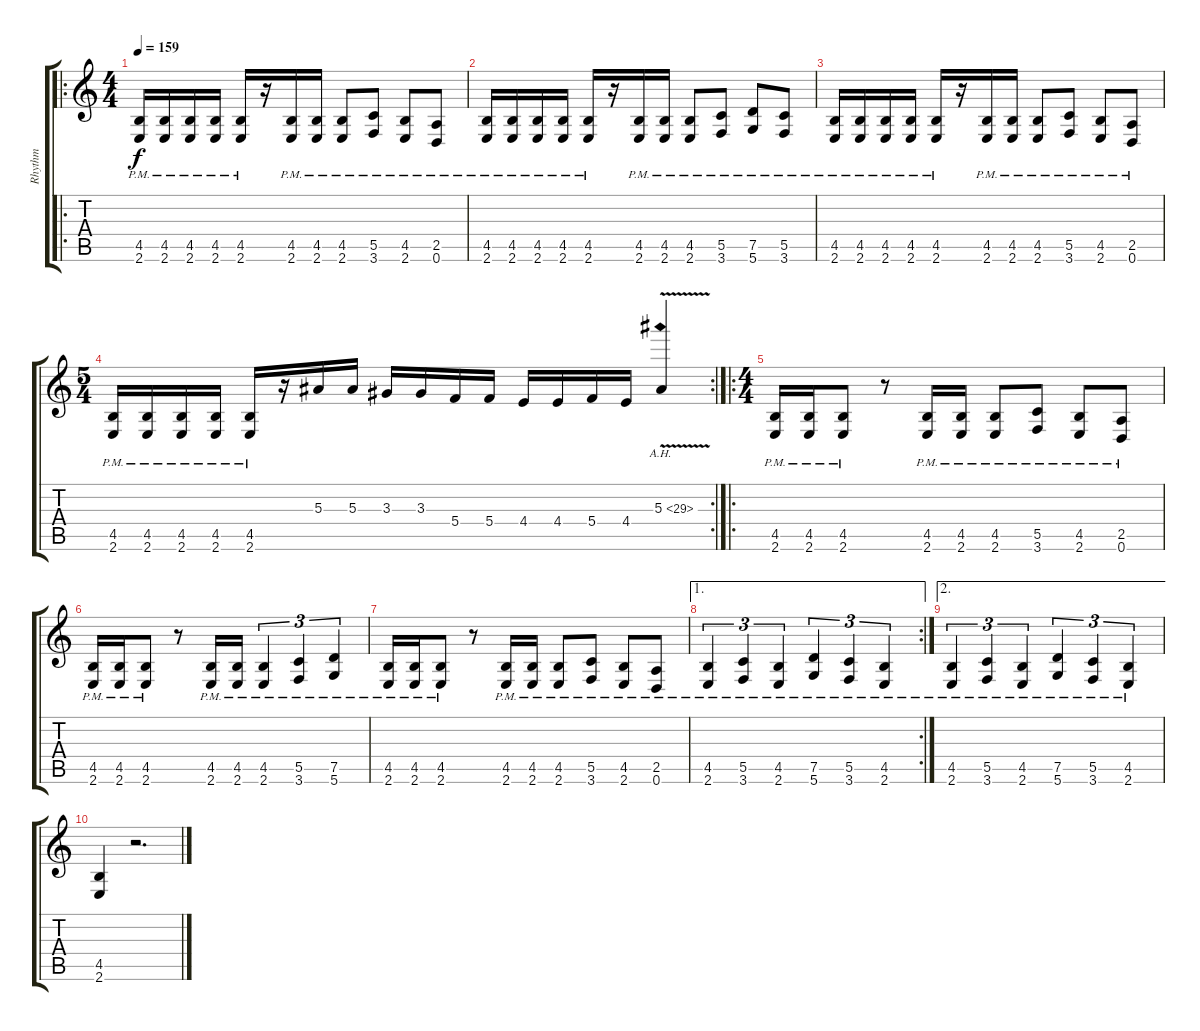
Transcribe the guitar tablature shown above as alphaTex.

\track ("Rhythm" "Rhythm") {instrument electricguitarclean}
\staff {score tabs}
\tuning (D4 A3 F3 C3 G2 D2) {hide}
\ro
\ts (4 4)
\tempo 159
\clef g2
\ks c
(4.5{pm} 2.6{pm}).16{dy f} (4.5{pm} 2.6{pm}).16 (4.5{pm} 2.6{pm}).16 (4.5{pm} 2.6{pm}).16 (4.5{pm} 2.6{pm}).16 r.16 (4.5{pm} 2.6{pm}).16 (4.5{pm} 2.6{pm}).16 (4.5{pm} 2.6{pm}).8 (5.5{pm} 3.6{pm}).8 (4.5{pm} 2.6{pm}).8 (2.5{pm} 0.6{pm}).8 |
(4.5{pm} 2.6{pm}).16 (4.5{pm} 2.6{pm}).16 (4.5{pm} 2.6{pm}).16 (4.5{pm} 2.6{pm}).16 (4.5{pm} 2.6{pm}).16 r.16 (4.5{pm} 2.6{pm}).16 (4.5{pm} 2.6{pm}).16 (4.5{pm} 2.6{pm}).8 (5.5{pm} 3.6{pm}).8 (7.5{pm} 5.6{pm}).8 (5.5{pm} 3.6{pm}).8 |
(4.5{pm} 2.6{pm}).16 (4.5{pm} 2.6{pm}).16 (4.5{pm} 2.6{pm}).16 (4.5{pm} 2.6{pm}).16 (4.5{pm} 2.6{pm}).16 r.16 (4.5{pm} 2.6{pm}).16 (4.5{pm} 2.6{pm}).16 (4.5{pm} 2.6{pm}).8 (5.5{pm} 3.6{pm}).8 (4.5{pm} 2.6{pm}).8 (2.5{pm} 0.6{pm}).8 |
\rc 2
\ts (5 4)
(4.5{pm} 2.6{pm}).16 (4.5{pm} 2.6{pm}).16 (4.5{pm} 2.6{pm}).16 (4.5{pm} 2.6{pm}).16 (4.5{pm} 2.6{pm}).16 r.16 5.3.16 5.3.16 3.3.16 3.3.16 5.4.16 5.4.16 4.4.16 4.4.16 5.4.16 4.4.16 5.3{ah 24 v}.4 |
\ro
\ts (4 4)
(4.5{pm} 2.6{pm}).16 (4.5{pm} 2.6{pm}).16 (4.5{pm} 2.6{pm}).8 r.8 (4.5{pm} 2.6{pm}).16 (4.5{pm} 2.6{pm}).16 (4.5{pm} 2.6{pm}).8 (5.5{pm} 3.6{pm}).8 (4.5{pm} 2.6{pm}).8 (2.5{pm} 0.6{pm}).8 |
(4.5{pm} 2.6{pm}).16 (4.5{pm} 2.6{pm}).16 (4.5{pm} 2.6{pm}).8 r.8 (4.5{pm} 2.6{pm}).16 (4.5{pm} 2.6{pm}).16 (4.5{pm} 2.6{pm}).4{tu (3 2)} (5.5{pm} 3.6{pm}).4{tu (3 2)} (7.5{pm} 5.6{pm}).4{tu (3 2)} |
(4.5{pm} 2.6{pm}).16 (4.5{pm} 2.6{pm}).16 (4.5{pm} 2.6{pm}).8 r.8 (4.5{pm} 2.6{pm}).16 (4.5{pm} 2.6{pm}).16 (4.5{pm} 2.6{pm}).8 (5.5{pm} 3.6{pm}).8 (4.5{pm} 2.6{pm}).8 (2.5{pm} 0.6{pm}).8 |
\ae 1
\rc 2
(4.5{pm} 2.6{pm}).4{tu (3 2)} (5.5{pm} 3.6{pm}).4{tu (3 2)} (4.5{pm} 2.6{pm}).4{tu (3 2)} (7.5{pm} 5.6{pm}).4{tu (3 2)} (5.5{pm} 3.6{pm}).4{tu (3 2)} (4.5{pm} 2.6{pm}).4{tu (3 2)} |
\ae 2
(4.5{pm} 2.6{pm}).4{tu (3 2)} (5.5{pm} 3.6{pm}).4{tu (3 2)} (4.5{pm} 2.6{pm}).4{tu (3 2)} (7.5{pm} 5.6{pm}).4{tu (3 2)} (5.5{pm} 3.6{pm}).4{tu (3 2)} (4.5{pm} 2.6{pm}).4{tu (3 2)} |
(4.5 2.6).4 r.2{d}
